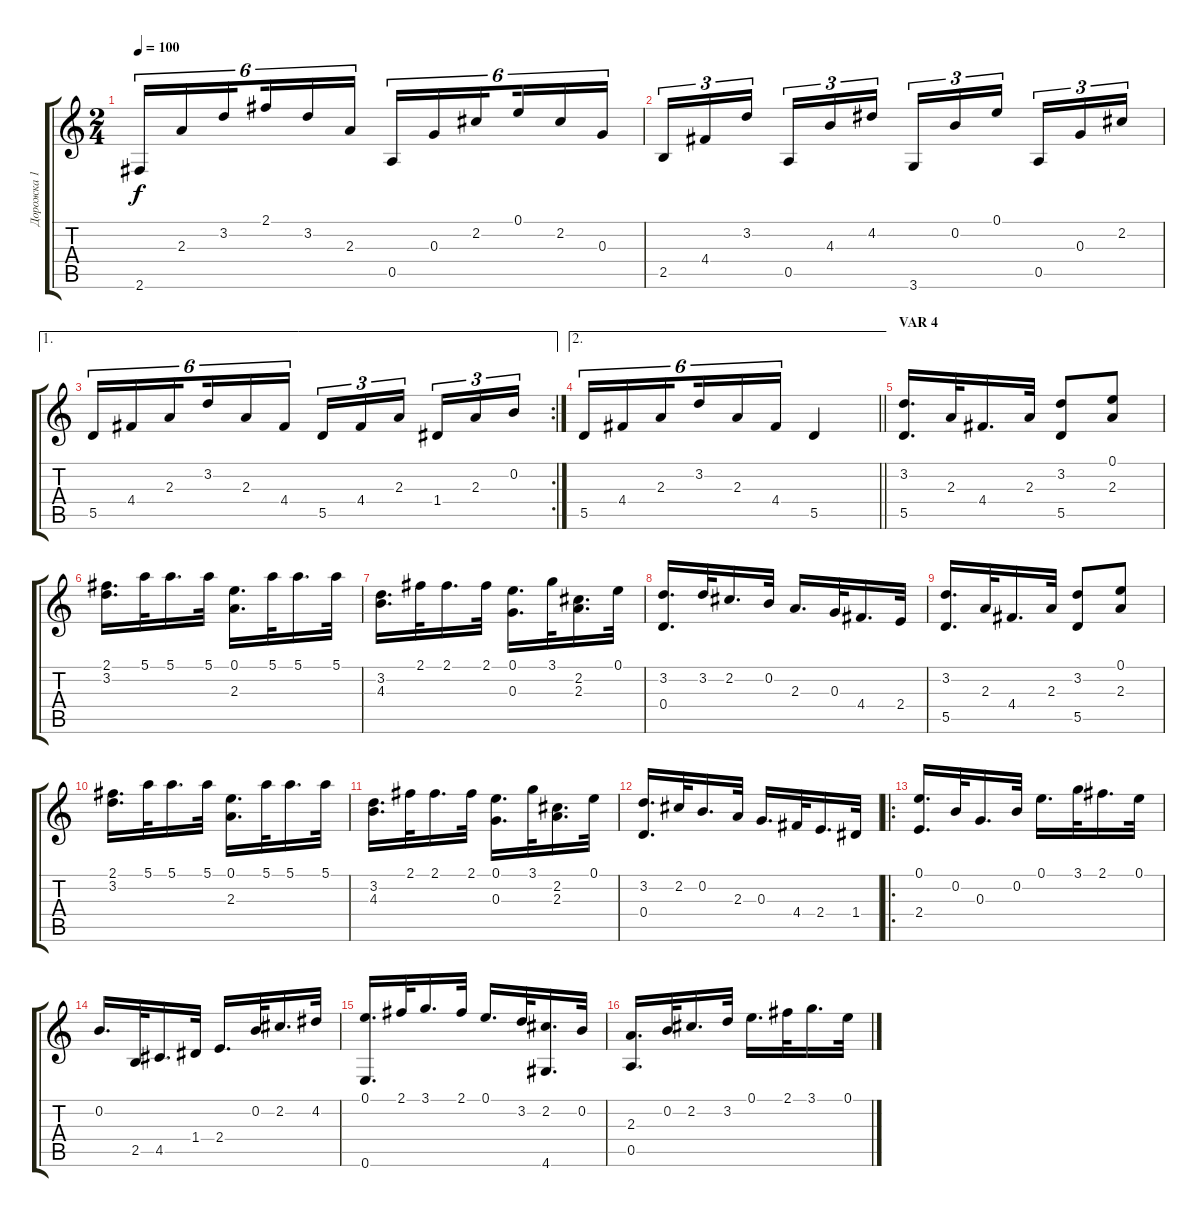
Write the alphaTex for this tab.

\track ("Дорожка 1" "Дорожка 1") {instrument acousticguitarnylon}
\staff {score tabs}
\tuning (E4 B3 G3 D3 A2 E2) {hide}
\ts (2 4)
\tempo 100
\clef g2
\ks c
2.6.16{tu (6 4) dy f} 2.3.16{tu (6 4)} 3.2.16{tu (6 4) beam splitsecondary} 2.1.16{tu (6 4)} 3.2.16{tu (6 4)} 2.3.16{tu (6 4)} 0.5.16{tu (6 4)} 0.3.16{tu (6 4)} 2.2.16{tu (6 4) beam splitsecondary} 0.1.16{tu (6 4)} 2.2.16{tu (6 4)} 0.3.16{tu (6 4)} |
2.5.16{tu (3 2)} 4.4.16{tu (3 2)} 3.2.16{tu (3 2) beam splitsecondary} 0.5.16{tu (3 2)} 4.3.16{tu (3 2)} 4.2.16{tu (3 2)} 3.6.16{tu (3 2)} 0.2.16{tu (3 2)} 0.1.16{tu (3 2) beam splitsecondary} 0.5.16{tu (3 2)} 0.3.16{tu (3 2)} 2.2.16{tu (3 2)} |
\ae 1
\rc 2
5.5.16{tu (6 4)} 4.4.16{tu (6 4)} 2.3.16{tu (6 4) beam splitsecondary} 3.2.16{tu (6 4)} 2.3.16{tu (6 4)} 4.4.16{tu (6 4)} 5.5.16{tu (3 2)} 4.4.16{tu (3 2)} 2.3.16{tu (3 2) beam splitsecondary} 1.4.16{tu (3 2)} 2.3.16{tu (3 2)} 0.2.16{tu (3 2)} |
\ae 2
\barLineRight lightlight
5.5.16{tu (6 4)} 4.4.16{tu (6 4)} 2.3.16{tu (6 4) beam splitsecondary} 3.2.16{tu (6 4)} 2.3.16{tu (6 4)} 4.4.16{tu (6 4)} 5.5.4 |
\section ("" "VAR 4")
(3.2 5.5).16{d} 2.3.32 4.4.16{d} 2.3.32 (3.2 5.5).8 (0.1 2.3).8 |
(2.1 3.2).16{d} 5.1.32 5.1.16{d} 5.1.32 (0.1 2.3).16{d} 5.1.32 5.1.16{d} 5.1.32 |
(3.2 4.3).16{d} 2.1.32 2.1.16{d} 2.1.32 (0.1 0.3).16{d} 3.1.32 (2.2 2.3).16{d} 0.1.32 |
(3.2 0.4).16{d} 3.2.32 2.2.16{d} 0.2.32 2.3.16{d} 0.3.32 4.4.16{d} 2.4.32 |
(3.2 5.5).16{d} 2.3.32 4.4.16{d} 2.3.32 (3.2 5.5).8 (0.1 2.3).8 |
(2.1 3.2).16{d} 5.1.32 5.1.16{d} 5.1.32 (0.1 2.3).16{d} 5.1.32 5.1.16{d} 5.1.32 |
(3.2 4.3).16{d} 2.1.32 2.1.16{d} 2.1.32 (0.1 0.3).16{d} 3.1.32 (2.2 2.3).16{d} 0.1.32 |
(3.2 0.4).16{d} 2.2.32 0.2.16{d} 2.3.32 0.3.16{d} 4.4.32 2.4.16{d} 1.4.32 |
\ro
(0.1 2.4).16{d} 0.2.32 0.3.16{d} 0.2.32 0.1.16{d} 3.1.32 2.1.16{d} 0.1.32 |
0.2.16{d} 2.5.32 4.5.16{d} 1.4.32 2.4.16{d} 0.2.32 2.2.16{d} 4.2.32 |
(0.1 0.6).16{d} 2.1.32 3.1.16{d} 2.1.32 0.1.16{d} 3.2.32 (2.2 4.6).16{d} 0.2.32 |
(2.3 0.5).16{d} 0.2.32 2.2.16{d} 3.2.32 0.1.16{d} 2.1.32 3.1.16{d} 0.1.32
